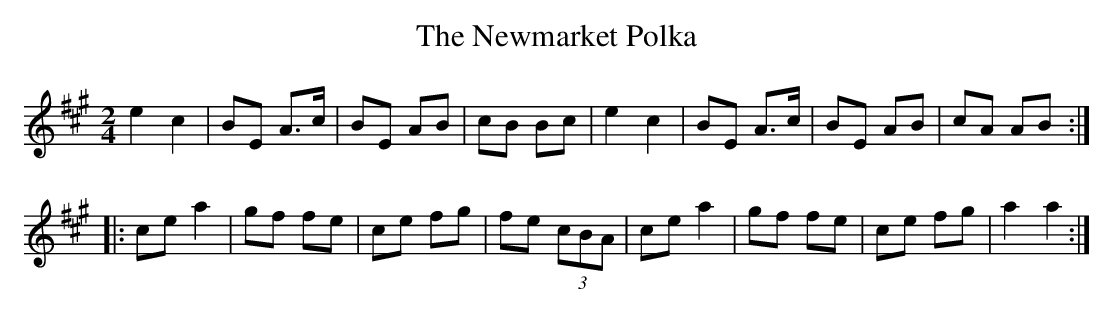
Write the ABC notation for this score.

X:1
T:The Newmarket Polka
M:2/4
L:1/8
K:A
e2c2 | BE A>c |BE AB | cB Bc | e2c2 | BE A>c | BE AB | cA AB ::
 ce a2 | gf fe | ce fg | fe (3cBA | ce a2 | gf fe | ce fg | a2 a2:|
